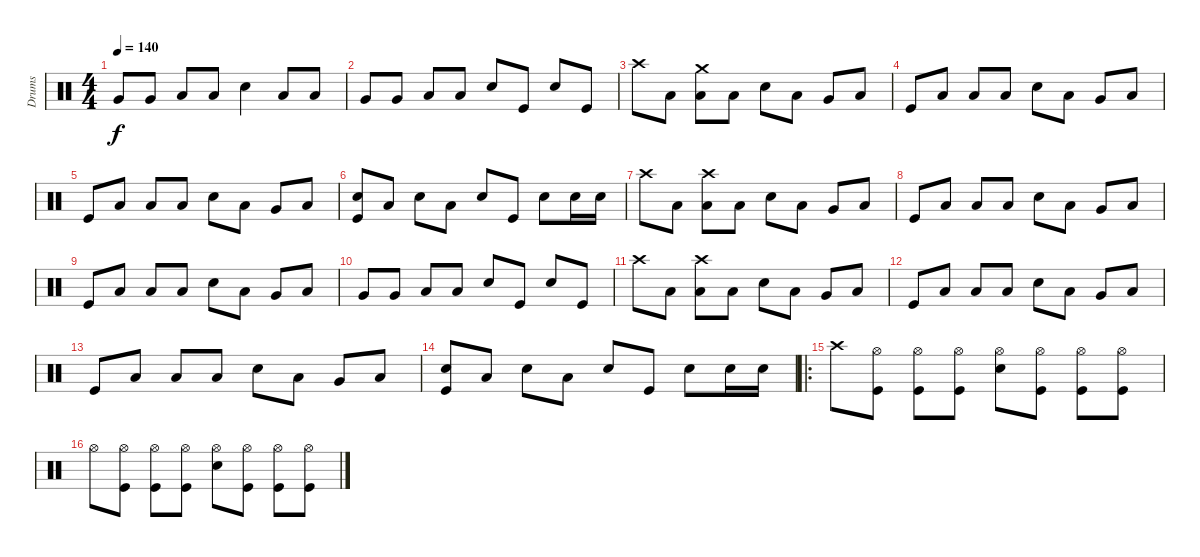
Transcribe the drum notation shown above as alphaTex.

\track ("Drums" "Drums") {instrument percussion}
\staff {score}
\articulation defaults
\ts (4 4)
\tempo 140
\clef neutral
\ks c "Very Low Tom (hit)".8{dy f} "Very Low Tom (hit)".8 "Low Tom (hit)".8 "Low Tom (hit)".8 "Snare (hit) 2".4 "Low Floor Tom (hit)".8 "Low Floor Tom (hit)".8
|
"Very Low Tom (hit)".8 "Very Low Tom (hit)".8 "Low Tom (hit)".8 "Low Tom (hit)".8 "Snare (hit) 2".8 "Kick (hit)".8 "Snare (hit) 2".8 "Kick (hit)".8 |
"Crash high (hit)".8 "Low Floor Tom (hit)".8 ("Crash medium (hit)" "Low Floor Tom (hit)").8 "Low Floor Tom (hit)".8 "Snare (hit) 2".8 "Low Floor Tom (hit)".8 "Very Low Tom (hit)".8 "Low Tom (hit)".8 |
"Kick (hit)".8 "Low Floor Tom (hit)".8 "Low Floor Tom (hit)".8 "Low Floor Tom (hit)".8 "Snare (hit) 2".8 "Low Floor Tom (hit)".8 "Very Low Tom (hit)".8 "Low Tom (hit)".8 |
"Kick (hit)".8 "Low Floor Tom (hit)".8 "Low Floor Tom (hit)".8 "Low Floor Tom (hit)".8 "Snare (hit) 2".8 "Low Floor Tom (hit)".8 "Very Low Tom (hit)".8 "Low Tom (hit)".8 |
("Snare (hit) 2" "Kick (hit)").8 "Low Floor Tom (hit)".8 "Snare (hit) 2".8 "Low Floor Tom (hit)".8 "Snare (hit) 2".8 "Kick (hit)".8 "Snare (hit) 2".8 "Snare (hit) 2".16 "Snare (hit) 2".16 |
"Crash high (hit)".8 "Low Floor Tom (hit)".8 ("Crash high (hit)" "Low Floor Tom (hit)").8 "Low Floor Tom (hit)".8 "Snare (hit) 2".8 "Low Floor Tom (hit)".8 "Very Low Tom (hit)".8 "Low Tom (hit)".8 |
"Kick (hit)".8 "Low Floor Tom (hit)".8 "Low Floor Tom (hit)".8 "Low Floor Tom (hit)".8 "Snare (hit) 2".8 "Low Floor Tom (hit)".8 "Very Low Tom (hit)".8 "Low Tom (hit)".8 |
"Kick (hit)".8 "Low Floor Tom (hit)".8 "Low Floor Tom (hit)".8 "Low Floor Tom (hit)".8 "Snare (hit) 2".8 "Low Floor Tom (hit)".8 "Very Low Tom (hit)".8 "Low Tom (hit)".8 |
"Very Low Tom (hit)".8 "Very Low Tom (hit)".8 "Low Tom (hit)".8 "Low Tom (hit)".8 "Snare (hit) 2".8 "Kick (hit)".8 "Snare (hit) 2".8 "Kick (hit)".8 |
"Crash high (hit)".8 "Low Floor Tom (hit)".8 ("Crash high (hit)" "Low Floor Tom (hit)").8 "Low Floor Tom (hit)".8 "Snare (hit) 2".8 "Low Floor Tom (hit)".8 "Very Low Tom (hit)".8 "Low Tom (hit)".8 |
"Kick (hit)".8 "Low Floor Tom (hit)".8 "Low Floor Tom (hit)".8 "Low Floor Tom (hit)".8 "Snare (hit) 2".8 "Low Floor Tom (hit)".8 "Very Low Tom (hit)".8 "Low Tom (hit)".8 |
"Kick (hit)".8 "Low Floor Tom (hit)".8 "Low Floor Tom (hit)".8 "Low Floor Tom (hit)".8 "Snare (hit) 2".8 "Low Floor Tom (hit)".8 "Very Low Tom (hit)".8 "Low Tom (hit)".8 |
("Snare (hit) 2" "Kick (hit)").8 "Low Floor Tom (hit)".8 "Snare (hit) 2".8 "Low Floor Tom (hit)".8 "Snare (hit) 2".8 "Kick (hit)".8 "Snare (hit) 2".8 "Snare (hit) 2".16 "Snare (hit) 2".16 |
\ro "Crash high (hit)".8
("Hi-Hat (open)" "Kick (hit)").8 ("Hi-Hat (open)" "Kick (hit)").8 ("Hi-Hat (open)" "Kick (hit)").8 ("Hi-Hat (open)" "Snare (hit) 2").8 ("Hi-Hat (open)" "Kick (hit)").8 ("Hi-Hat (open)" "Kick (hit)").8 ("Hi-Hat (open)" "Kick (hit)").8 |
"Hi-Hat (open)".8 ("Hi-Hat (open)" "Kick (hit)").8 ("Hi-Hat (open)" "Kick (hit)").8 ("Hi-Hat (open)" "Kick (hit)").8 ("Hi-Hat (open)" "Snare (hit) 2").8 ("Hi-Hat (open)" "Kick (hit)").8 ("Hi-Hat (open)" "Kick (hit)").8 ("Hi-Hat (open)" "Kick (hit)").8
